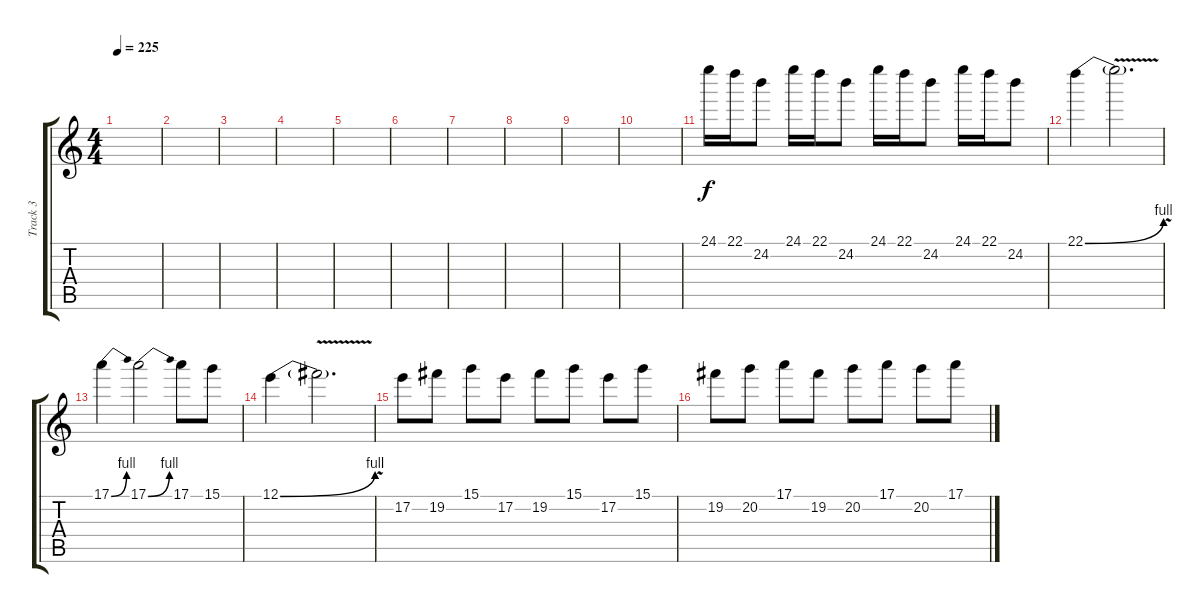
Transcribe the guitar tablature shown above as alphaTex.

\track ("Track 3" "Track 3") {instrument distortionguitar}
\staff {score tabs}
\tuning (E4 B3 G3 D3 A2 E2) {hide}
\ts (4 4)
\tempo 225
\clef g2
\ks c
|
|
|
|
|
|
|
|
|
|
24.1.16 22.1.16 24.2.8 24.1.16 22.1.16 24.2.8 24.1.16 22.1.16 24.2.8 24.1.16 22.1.16 24.2.8 |
22.1{be (bend 0 0 60 4)}.4 22.1{v t}.2{d} |
17.1{be (bend 0 0 60 4)}.4 17.1{be (bend 0 0 60 4)}.2 17.1.8 15.1.8 |
12.1{be (bend 0 0 60 4)}.4 12.1{v t}.2{d} |
17.2.8 19.2.8 15.1.8 17.2.8 19.2.8 15.1.8 17.2.8 15.1.8 |
19.2.8 20.2.8 17.1.8 19.2.8 20.2.8 17.1.8 20.2.8 17.1.8
